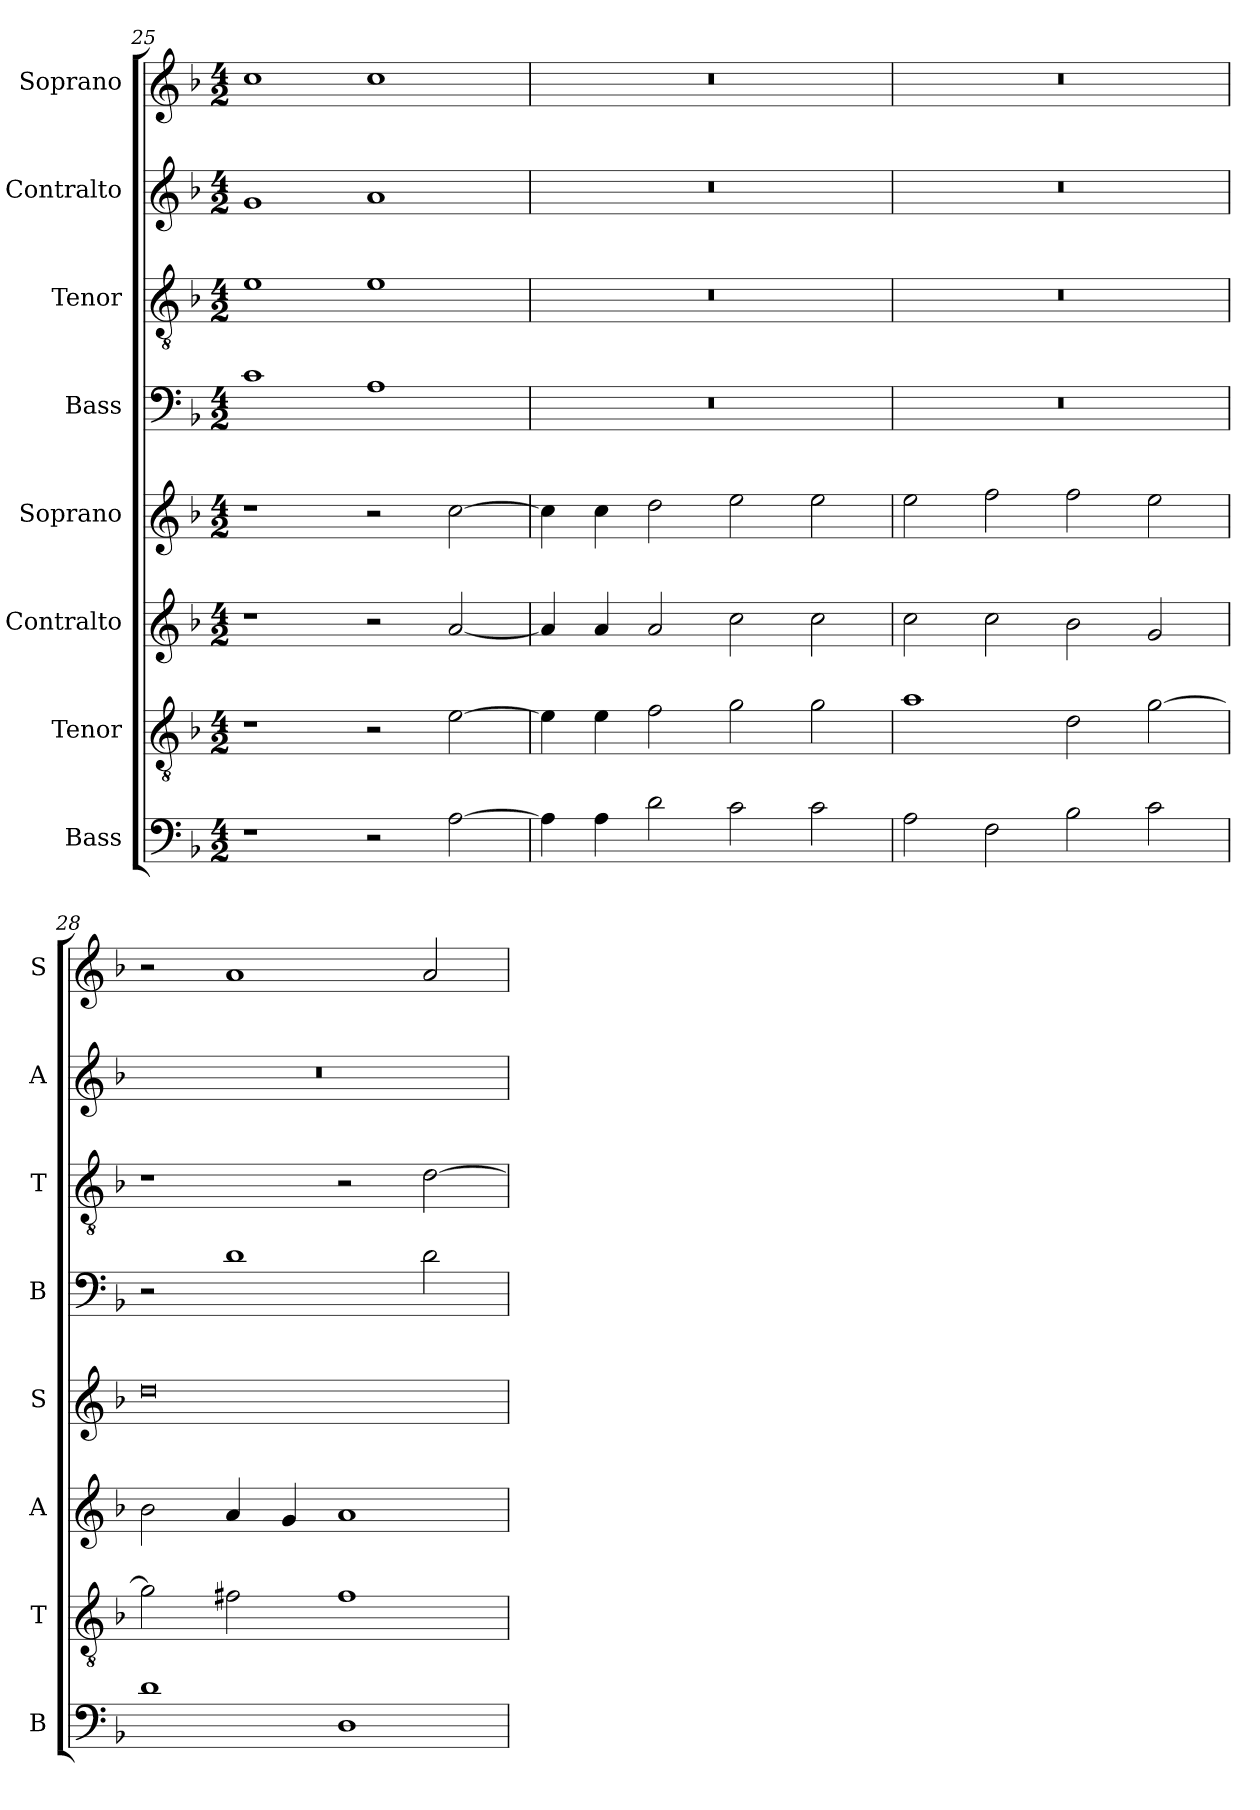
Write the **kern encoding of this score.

**kern	**kern	**kern	**kern	**kern	**kern	**kern	**kern
*part8	*part7	*part6	*part5	*part4	*part3	*part2	*part1
*staff8	*staff7	*staff6	*staff5	*staff4	*staff3	*staff2	*staff1
*I"Bass	*I"Tenor	*I"Contralto	*I"Soprano	*I"Bass	*I"Tenor	*I"Contralto	*I"Soprano
*I'B	*I'T	*I'A	*I'S	*I'B	*I'T	*I'A	*I'S
*clefF4	*clefGv2	*clefG2	*clefG2	*clefF4	*clefGv2	*clefG2	*clefG2
*k[b-]	*k[b-]	*k[b-]	*k[b-]	*k[b-]	*k[b-]	*k[b-]	*k[b-]
*G:dor	*G:dor	*G:dor	*G:dor	*G:dor	*G:dor	*G:dor	*G:dor
*M4/2	*M4/2	*M4/2	*M4/2	*M4/2	*M4/2	*M4/2	*M4/2
=25	=25	=25	=25	=25	=25	=25	=25
1r	1r	1r	1r	1c	1e	1g	1cc
2r	2r	2r	2r	1A	1e	1a	1cc
[2A	[2e	[2a	[2cc	.	.	.	.
=26	=26	=26	=26	=26	=26	=26	=26
4A]	4e]	4a]	4cc]	0r	0r	0r	0r
4A	4e	4a	4cc	.	.	.	.
2d	2f	2a	2dd	.	.	.	.
2c	2g	2cc	2ee	.	.	.	.
2c	2g	2cc	2ee	.	.	.	.
=27	=27	=27	=27	=27	=27	=27	=27
2A	1a	2cc	2ee	0r	0r	0r	0r
2F	.	2cc	2ff	.	.	.	.
2B-	2d	2b-	2ff	.	.	.	.
2c	[2g	2g	2ee	.	.	.	.
=28	=28	=28	=28	=28	=28	=28	=28
1d	2g]	2b-	0dd	2r	1r	0r	2r
.	2f#X	4a	.	1d	.	.	1a
.	.	4g	.	.	.	.	.
1D	1f#	1a	.	.	2r	.	.
.	.	.	.	2d	[2d	.	2a
=	=	=	=	=	=	=	=
*-	*-	*-	*-	*-	*-	*-	*-
